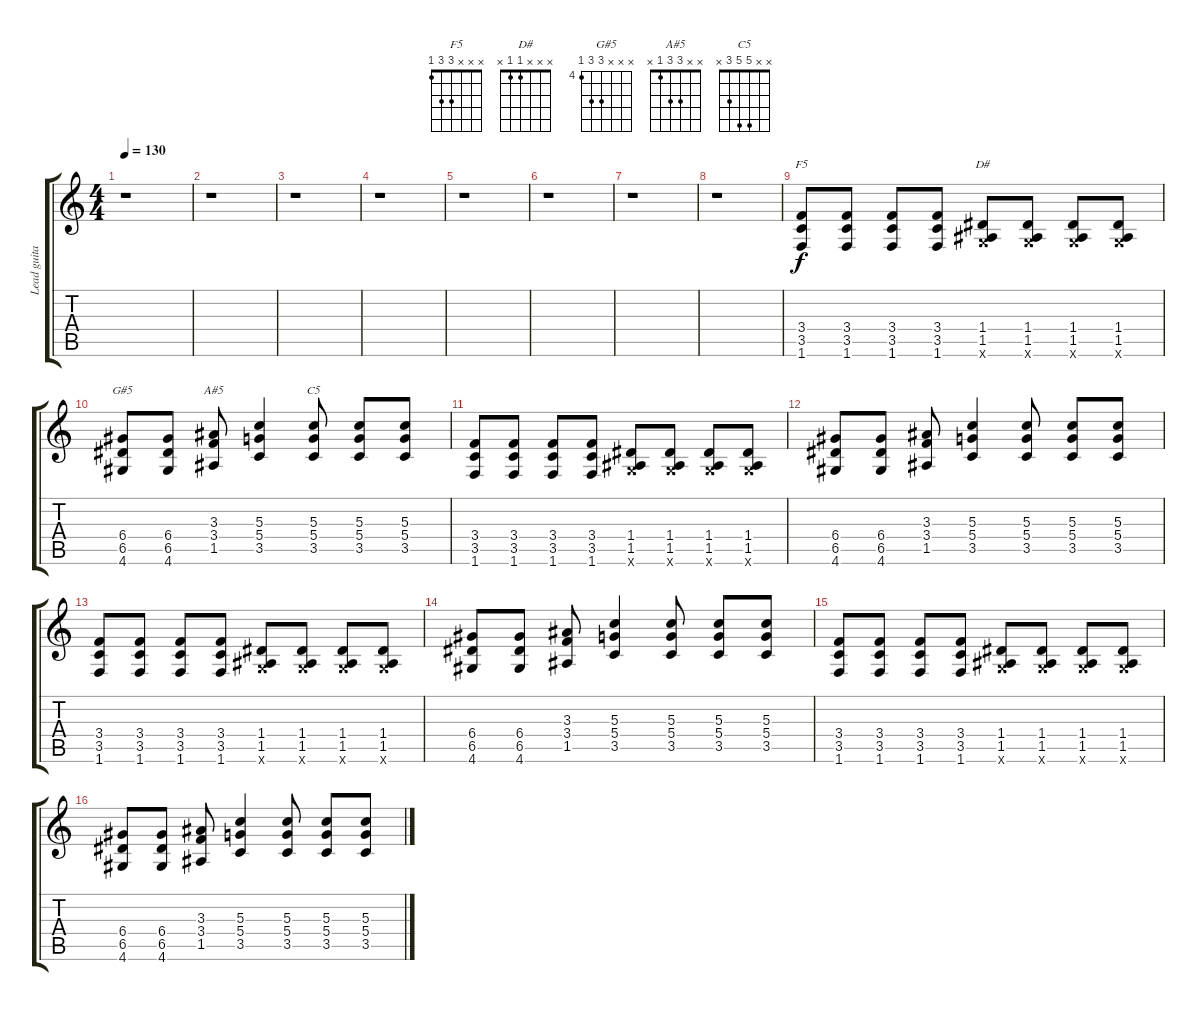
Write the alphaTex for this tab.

\track ("Lead guitar (distortion)" "Lead guita") {instrument overdrivenguitar}
\staff {score tabs}
\tuning (E4 B3 G3 D3 A2 E2) {hide}
\chord ("F5" x x x 3 3 1)
\chord ("D#" x x x 1 1 x)
\chord ("G#5" x x x 6 6 4) {firstfret 4}
\chord ("A#5" x x 3 3 1 x)
\chord ("C5" x x 5 5 3 x)
\ts (4 4)
\tempo 130
\clef g2
\ks c
r.1{dy f instrument overdrivenguitar} |
r.1 |
r.1 |
r.1 |
r.1 |
r.1 |
r.1 |
r.1 |
(3.4 3.5 1.6).8{ch "F5"} (3.4 3.5 1.6).8 (3.4 3.5 1.6).8 (3.4 3.5 1.6).8 (1.4 1.5 3.6{x}).8{ch "D#"} (1.4 1.5 3.6{x}).8 (1.4 1.5 3.6{x}).8 (1.4 1.5 3.6{x}).8 |
(6.4 6.5 4.6).8{ch "G#5"} (6.4 6.5 4.6).8 (3.3 3.4 1.5).8{ch "A#5"} (5.3 5.4 3.5).4 (5.3 5.4 3.5).8{ch "C5"} (5.3 5.4 3.5).8 (5.3 5.4 3.5).8 |
(3.4 3.5 1.6).8 (3.4 3.5 1.6).8 (3.4 3.5 1.6).8 (3.4 3.5 1.6).8 (1.4 1.5 3.6{x}).8 (1.4 1.5 3.6{x}).8 (1.4 1.5 3.6{x}).8 (1.4 1.5 3.6{x}).8 |
(6.4 6.5 4.6).8 (6.4 6.5 4.6).8 (3.3 3.4 1.5).8 (5.3 5.4 3.5).4 (5.3 5.4 3.5).8 (5.3 5.4 3.5).8 (5.3 5.4 3.5).8 |
(3.4 3.5 1.6).8 (3.4 3.5 1.6).8 (3.4 3.5 1.6).8 (3.4 3.5 1.6).8 (1.4 1.5 3.6{x}).8 (1.4 1.5 3.6{x}).8 (1.4 1.5 3.6{x}).8 (1.4 1.5 3.6{x}).8 |
(6.4 6.5 4.6).8 (6.4 6.5 4.6).8 (3.3 3.4 1.5).8 (5.3 5.4 3.5).4 (5.3 5.4 3.5).8 (5.3 5.4 3.5).8 (5.3 5.4 3.5).8 |
(3.4 3.5 1.6).8 (3.4 3.5 1.6).8 (3.4 3.5 1.6).8 (3.4 3.5 1.6).8 (1.4 1.5 3.6{x}).8 (1.4 1.5 3.6{x}).8 (1.4 1.5 3.6{x}).8 (1.4 1.5 3.6{x}).8 |
(6.4 6.5 4.6).8 (6.4 6.5 4.6).8 (3.3 3.4 1.5).8 (5.3 5.4 3.5).4 (5.3 5.4 3.5).8 (5.3 5.4 3.5).8 (5.3 5.4 3.5).8
